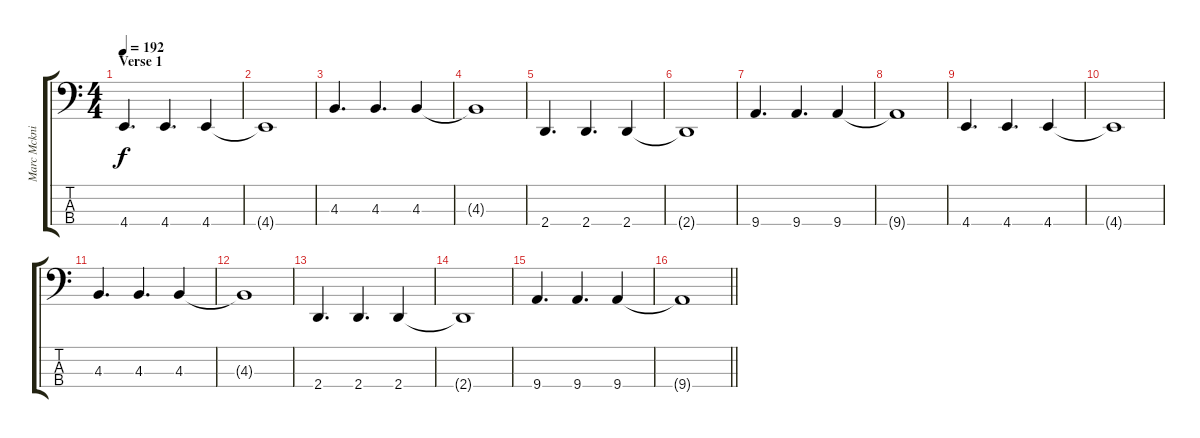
\track ("Marc Mcknight" "Marc Mckni") {instrument electricbasspick}
\staff {score tabs}
\tuning (F2 C2 G1 C1) {hide}
\ts (4 4)
\section ("" "Verse 1")
\tempo 192
\clef f4
\ks aminor
4.4.4{d dy f} 4.4.4{d} 4.4.4 |
4.4{t}.1 |
4.3.4{d} 4.3.4{d} 4.3.4 |
4.3{t}.1 |
2.4.4{d} 2.4.4{d} 2.4.4 |
2.4{t}.1 |
9.4.4{d} 9.4.4{d} 9.4.4 |
9.4{t}.1 |
4.4.4{d} 4.4.4{d} 4.4.4 |
4.4{t}.1 |
4.3.4{d} 4.3.4{d} 4.3.4 |
4.3{t}.1 |
2.4.4{d} 2.4.4{d} 2.4.4 |
2.4{t}.1 |
9.4.4{d} 9.4.4{d} 9.4.4 |
\barLineRight lightlight
9.4{t}.1
